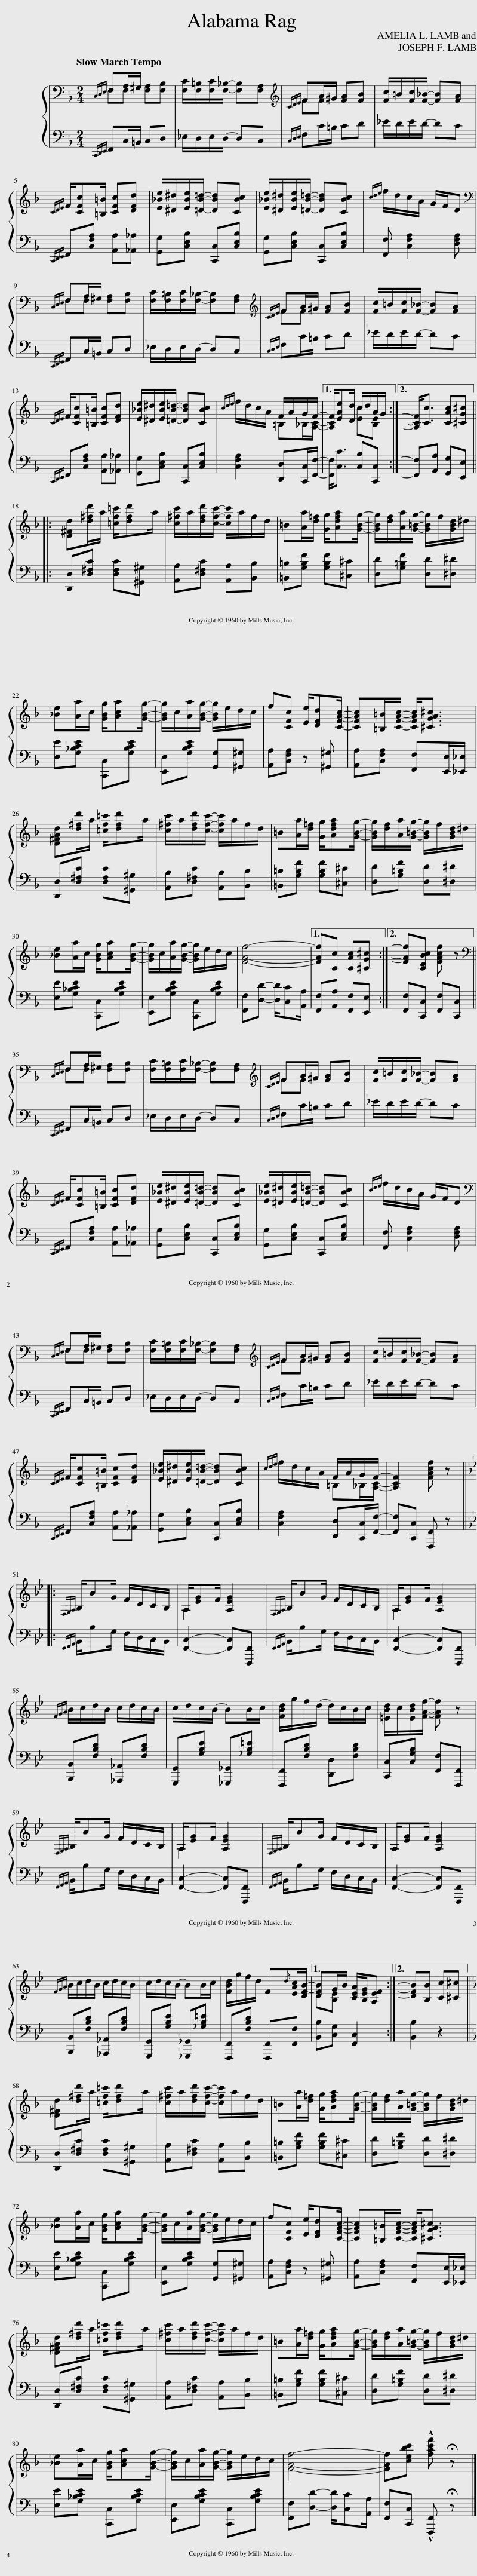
X:1
%%score { ( 1 2 ) | 3 }
L:1/8
Q:1/4=90
M:2/4
I:linebreak $
K:F
V:1 bass
V:2 bass
V:3 bass
V:1
{C,D,E,} F,A,/^G,/ [F,A,][F,B,] | [F,C]/[F,=B,]/[F,C]/[F,_B,]/- [F,B,][F,A,] |[K:treble]{CDE} FA/^G/ [FA][FB] | [Fc]/=B/[Fc]/[F_B]/- [FB][FA] |${CDE} F/[CFc][=B,=B]/ [CFc][DFd] | %5
 [E_Be]/[^D^d]/[EBe]/[=DB=d]/- [DBd][CBc] | [E_Be]/[^D^d]/[EBe]/[=DB=d]/- [DBd][CBc] |{cde} f/d/c/A/ G/F/D |$[K:bass]{C,D,E,} F,A,/^G,/ [F,A,][F,B,] | [F,C]/[F,=B,]/[F,C]/[F,_B,]/- [F,B,][F,A,] | %10
[K:treble]{CDE} FA/^G/ [FA][FB] | [Fc]/=B/[Fc]/[F_B]/- [FB][FA] |${CDE} F/[CFc][=B,=B]/ [CFc][DFd] | [E_Be]/[^D^d]/[EBe]/[=DB=d]/- [DBd][CBc] |{cde} f/d/c/A/ F/A/G/F/- |1 %15
 [A,CF]/[EAe][Dd]/ c/d/A/G/ :|2{x-} [A,CF]<[Cc] [CAc][^CG^c] |:$ [D^Fd][d^fd']/a/ [=cf=c']/[dfd']a/ | [c^fc']/a/[dfd']/[cfc']/- [cfc']/a/f/d/ | =B[Aa]/[d=f]/ [Gg]/[Adfa][GBg]/- | %20
 [GBg]/[df]/[Aa]/[G=Bg]/- [GBg]/f/[GBd]/^d/ |$ [_Be][Aa]/c/ [GBg]/[Aca][GBg]/- | [GBg]/c/[Aa]/[GBg]/- [GBg]/e/d/c/ | f[CFc] [Ee]/[DFd][CFAc]/- | [CFAc][=B,=B]/[CFAc]/- [CFAc]<[^CGA^c] |$ %25
 [D^FAd][d^fd']/a/ [=cf=c']/[dfd']a/ | [c^fc']/a/[dfd']/[cfc']/- [cfc']/a/f/d/ | =B[Aa]/[d=f]/ [Gg]/[Adfa][GBg]/- | [GBg]/[df]/[Aa]/[G=Bg]/- [GBg]/f/[GBd]/^d/ |$ [_Be][Aa]/c/ [GBg]/[Aca][GBg]/- | %30
 [GBg]/c/[Aa]/[GBg]/- [GBg]/e/d/c/ | [FAf]4- |1 [FAf][Cc] [CAc][^CG^c] :|2{x-} [FAf][CEBc] [FAcf] z ||$[K:bass]{C,D,E,} F,A,/^G,/ [F,A,][F,B,] | %35
 [F,C]/[F,=B,]/[F,C]/[F,_B,]/- [F,B,][F,A,] |[K:treble]{CDE} FA/^G/ [FA][FB] | [Fc]/=B/[Fc]/[F_B]/- [FB][FA] |${CDE} F/[CFc][=B,=B]/ [CFc][DFd] | [E_Be]/[^D^d]/[EBe]/[=DB=d]/- [DBd][CBc] | %40
 [E_Be]/[^D^d]/[EBe]/[=DB=d]/- [DBd][CBc] |{cde} f/d/c/A/ G/F/D |$[K:bass]{C,D,E,} F,A,/^G,/ [F,A,][F,B,] | [F,C]/[F,=B,]/[F,C]/[F,_B,]/- [F,B,][F,A,] |[K:treble]{CDE} FA/^G/ [FA][FB] | %45
 [Fc]/=B/[Fc]/[F_B]/- [FB][FA] |${CDE} F/[CFc][=B,=B]/ [CFc][DFd] | [E_Be]/[^D^d]/[EBe]/[=DB=d]/- [DBd][CBc] |{cde} f/d/c/A/ F/A/G/F/- | [A,CF]2 [FAcf] z |:$ %50
[K:Bb]{F,G,A,} B,/BG/ F/D/C/B,/ | A,/[EG]F/ [A,EG]2 |{F,G,A,} B,/BG/ F/D/C/B,/ | A,/[EG]F/ [A,EG]2 |${FGA} B/c/d/B/ c/d/c/B/ | %55
 c/d/c/B/- BB/c/ | [FBd]/g/f/d/- d/c/B/c/ | [=EBd]/c/[EBd]/[FAf]/- [FAf] z |${F,G,A,} B,/BG/ F/D/C/B,/ | A,/[EG]F/ [A,EG]2 | %60
{F,G,A,} B,/BG/ F/D/C/B,/ | A,/[EG]F/ [A,EG]2 |${FGA} B/c/d/B/ c/d/c/B/ | c/d/c/B/- BB/c/ | [FBd]/g/f/d/ F{/d}[EAc]/[DF-B-]/ |1 %65
 [DFB]G/B/ [CEA]/[B,EG]/[A,EF] :|2{x-} [DFB][B,B] [Cc][^C^c] ||$[K:F] [D^Fd][d^fd']/a/ [=cf=c']/[dfd']a/ | [c^fc']/a/[dfd']/[cfc']/- [cfc']/a/f/d/ | =B[Aa]/[d=f]/ [Gg]/[Adfa][GBg]/- | %70
 [GBg]/[df]/[Aa]/[G=Bg]/- [GBg]/f/[GBd]/^d/ |$ [_Be][Aa]/c/ [GBg]/[Aca][GBg]/- | [GBg]/c/[Aa]/[GBg]/- [GBg]/e/d/c/ | f[CFc] [Ee]/[DFd][CFAc]/- | [CFAc][=B,=B]/[CFAc]/- [CFAc]<[^CGA^c] |$ %75
 [D^FAd][d^fd']/a/ [=cf=c']/[dfd']a/ | [c^fc']/a/[dfd']/[cfc']/- [cfc']/a/f/d/ | =B[Aa]/[d=f]/ [Gg]/[Adfa][GBg]/- | [GBg]/[df]/[Aa]/[G=Bg]/- [GBg]/f/[GBd]/^d/ |$ [_Be][Aa]/c/ [GBg]/[Aca][GBg]/- | %80
 [GBg]/c/[Aa]/[GBg]/- [GBg]/e/d/c/ | [FAf]4- | [FAf][cebc'] !^![fac'f'] !fermata!z |] %83
V:2
 F,F, x2 | x4 |[K:treble] FF x2 | x4 |$ x4 | %5
 x4 | x4 | x4 |$[K:bass] F,F, x2 | x4 | %10
[K:treble] FF x2 | x4 |$ x4 | x4 | x2 =B,_B,/[A,C]/- |1 %15
 x2 [Ec][B,E] :|2 x4 |:$ x4 | x4 | x4 | %20
 x4 |$ x4 | x4 | x4 | x4 |$ %25
 x4 | x4 | x4 | x4 |$ x4 | %30
 x4 | x4 |1 x4 :|2 x4 ||$[K:bass] F,F, x2 | %35
 x4 |[K:treble] FF x2 | x4 |$ x4 | x4 | %40
 x4 | x4 |$[K:bass] F,F, x2 | x4 |[K:treble] FF x2 | %45
 x4 |$ x4 | x4 | x2 =B,_B,/[A,C]/- | x4 |:$ %50
[K:Bb] x4 | A,2 x2 | x4 | A,2 x2 |$ x4 | %55
 x4 | x4 | x4 |$ x4 | A,2 x2 | %60
 x4 | A,2 x2 |$ x4 | x4 |x2x/>x/x/x/- |1 %65
x[B,E] x2 :|2 x4 ||$[K:F] x4 | x4 | x4 | %70
 x4 |$ x4 | x4 | x4 | x4 |$ %75
 x4 | x4 | x4 | x4 |$ x4 | %80
 x4 | x4 | x4 |] %83
V:3
{C,,D,,E,,} F,,C,/=B,,/ C,D, | _E,/D,/E,/D,/- D,C, |{C,D,E,} F,C/=B,/ CD | _E/D/E/D/- DC |${C,,D,,E,,} F,,[C,F,A,] [A,,A,][_A,,_A,] | %5
 [G,,G,][C,E,B,] [C,,C,][C,E,B,] | [G,,G,][C,E,B,] [C,,C,][C,E,B,] | [F,,F,] [C,F,A,]2 [D,F,A,] |${C,,D,,E,,} F,,C,/=B,,/ C,D, | _E,/D,/E,/D,/- D,C, | %10
{C,D,E,} F,C/=B,/ CD | _E/D/E/D/- DC |${C,,D,,E,,} F,,[C,F,A,] [A,,A,][_A,,_A,] | [G,,G,][C,E,B,] [C,,C,][C,E,B,] | [C,F,A,]2 [D,,D,][C,,C,]/[F,,F,]/- |1 %15
 [F,,F,]<[C,C] [C,B,][C,,C,] :|2{x-} [F,,F,][A,,A,] [G,,G,][E,,E,] |:$ [D,,D,][D,^F,C] [D,F,C][^G,,^G,] | [A,,A,][D,^F,C] [A,,A,][B,,B,] | [=B,,=B,][G,B,F] [G,B,F][^C,^C] | %20
 [D,D][G,=B,F] [D,D][^D,^D] |$ [E,E][G,_B,CE] [C,,C,][G,B,CE] | [E,,E,][G,B,CE] [G,,G,][^G,,^G,] | [A,,A,][C,F,A,] z [^G,,^G,] | [A,,A,][C,F,A,] [F,,F,][E,,E,]/[_E,,_E,]/ |$ %25
 [D,,D,][D,^F,C] [D,F,C][^G,,^G,] | [A,,A,][D,^F,C] [A,,A,][B,,B,] | [=B,,=B,][G,B,F] [G,B,F][^C,^C] | [D,D][G,=B,F] [D,D][^D,^D] |$ [E,E][G,_B,CE] [C,,C,][G,B,CE] | %30
 [E,,E,][G,B,CE] [C,,C,][G,B,CE] | [F,,F,][D,D]- [D,D]/[C,C][A,,A,]/ |1 [F,,F,][A,,A,] [F,,F,][E,,E,] :|2 [F,,F,][C,,C,] [F,,F,][C,,C,] ||${C,,D,,E,,} F,,C,/=B,,/ C,D, | %35
 _E,/D,/E,/D,/- D,C, |{C,D,E,} F,C/=B,/ CD | _E/D/E/D/- DC |${C,,D,,E,,} F,,[C,F,A,] [A,,A,][_A,,_A,] | [G,,G,][C,E,B,] [C,,C,][C,E,B,] | %40
 [G,,G,][C,E,B,] [C,,C,][C,E,B,] | [F,,F,] [C,F,A,]2 [D,F,A,] |${C,,D,,E,,} F,,C,/=B,,/ C,D, | _E,/D,/E,/D,/- D,C, |{C,D,E,} F,C/=B,/ CD | %45
 _E/D/E/D/- DC |${C,,D,,E,,} F,,[C,F,A,] [A,,A,][_A,,_A,] | [G,,G,][C,E,B,] [C,,C,][C,E,B,] | [C,F,A,]2 [D,,D,][C,,C,]/[F,,F,]/- | [F,,F,][C,,C,] [F,,,F,,] z |:$ %50
[K:Bb]{F,,G,,A,,} B,,/B,G,/ F,/D,/C,/B,,/ | [F,,C,]2- [F,,C,][F,,,F,,] |{F,,G,,A,,} B,,/B,G,/ F,/D,/C,/B,,/ | [F,,C,]2- [F,,C,][F,,,F,,] |$ [B,,,B,,][F,B,D] [_A,,,_A,,][F,B,D] | %55
 [G,,,G,,][G,B,E] [_G,,,_G,,][_G,B,=E] | [F,,,F,,][F,B,D] [D,,D,][F,B,D] | [C,,C,][C,G,B,] [F,,F,][F,,,F,,] |${F,,G,,A,,} B,,/B,G,/ F,/D,/C,/B,,/ | [F,,C,]2- [F,,C,][F,,,F,,] | %60
{F,,G,,A,,} B,,/B,G,/ F,/D,/C,/B,,/ | [F,,C,]2- [F,,C,][F,,,F,,] |$ [B,,,B,,][F,B,D] [_A,,,_A,,][F,B,D] | [G,,,G,,][G,B,E] [_G,,,_G,,][_G,B,=E] | [F,,,F,,][F,B,D] [F,,,F,,][F,,F,] |1 %65
 [B,,B,][C,G,] [F,,C,]2 :|2 [B,,B,]2 z2 ||$[K:F] [D,,D,][D,^F,C] [D,F,C][^G,,^G,] | [A,,A,][D,^F,C] [A,,A,][B,,B,] | [=B,,=B,][G,B,F] [G,B,F][^C,^C] | %70
 [D,D][G,=B,F] [D,D][^D,^D] |$ [E,E][G,_B,CE] [C,,C,][G,B,CE] | [E,,E,][G,B,CE] [G,,G,][^G,,^G,] | [A,,A,][C,F,A,] z [^G,,^G,] | [A,,A,][C,F,A,] [F,,F,][E,,E,]/[_E,,_E,]/ |$ %75
 [D,,D,][D,^F,C] [D,F,C][^G,,^G,] | [A,,A,][D,^F,C] [A,,A,][B,,B,] | [=B,,=B,][G,B,F] [G,B,F][^C,^C] | [D,D][G,=B,F] [D,D][^D,^D] |$ [E,E][G,_B,CE] [C,,C,][G,B,CE] | %80
 [E,,E,][G,B,CE] [C,,C,][G,B,CE] | [F,,F,][D,D]- [D,D]/[C,C][A,,A,]/ | [F,,F,][C,,C,] !^![F,,,F,,] !fermata!z |] %83
